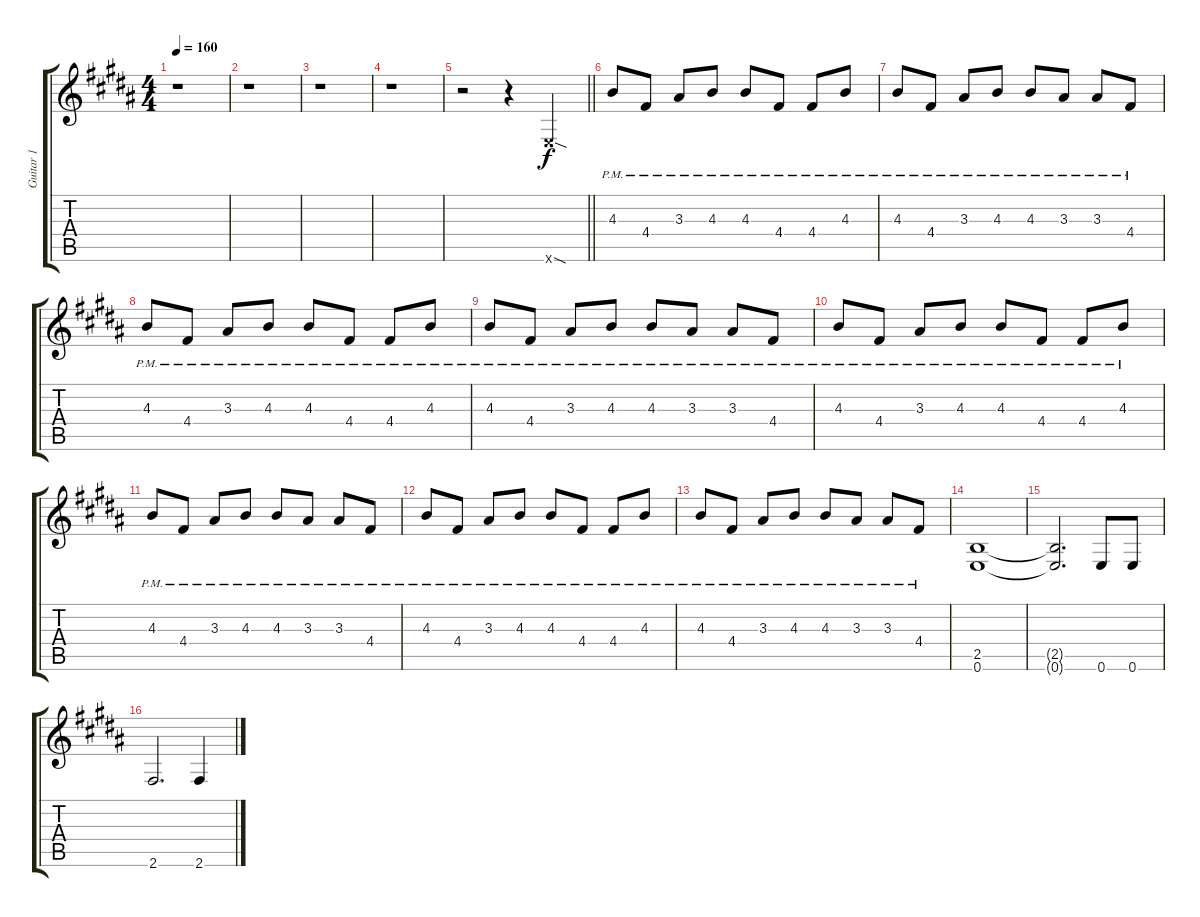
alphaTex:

\track ("Guitar 1" "Guitar 1") {instrument distortionguitar}
\staff {score tabs}
\tuning (E4 B3 G3 D3 A2 E2) {hide}
\ts (4 4)
\tempo 160
\clef g2
\ks b
r.1{dy f} |
r.1 |
r.1 |
r.1 |
\barLineRight lightlight
r.2 r.4 0.6{sod x}.4{instrument distortionguitar} |
4.3{pm}.8 4.4{pm}.8 3.3{pm}.8 4.3{pm}.8 4.3{pm}.8 4.4{pm}.8 4.4{pm}.8 4.3{pm}.8 |
4.3{pm}.8 4.4{pm}.8 3.3{pm}.8 4.3{pm}.8 4.3{pm}.8 3.3{pm}.8 3.3{pm}.8 4.4{pm}.8 |
4.3{pm}.8 4.4{pm}.8 3.3{pm}.8 4.3{pm}.8 4.3{pm}.8 4.4{pm}.8 4.4{pm}.8 4.3{pm}.8 |
4.3{pm}.8 4.4{pm}.8 3.3{pm}.8 4.3{pm}.8 4.3{pm}.8 3.3{pm}.8 3.3{pm}.8 4.4{pm}.8 |
4.3{pm}.8 4.4{pm}.8 3.3{pm}.8 4.3{pm}.8 4.3{pm}.8 4.4{pm}.8 4.4{pm}.8 4.3{pm}.8 |
4.3{pm}.8 4.4{pm}.8 3.3{pm}.8 4.3{pm}.8 4.3{pm}.8 3.3{pm}.8 3.3{pm}.8 4.4{pm}.8 |
4.3{pm}.8 4.4{pm}.8 3.3{pm}.8 4.3{pm}.8 4.3{pm}.8 4.4{pm}.8 4.4{pm}.8 4.3{pm}.8 |
4.3{pm}.8 4.4{pm}.8 3.3{pm}.8 4.3{pm}.8 4.3{pm}.8 3.3{pm}.8 3.3{pm}.8 4.4{pm}.8 |
(2.5 0.6).1 |
(2.5{t} 0.6{t}).2{d} 0.6.8 0.6.8 |
2.6.2{d} 2.6.4
